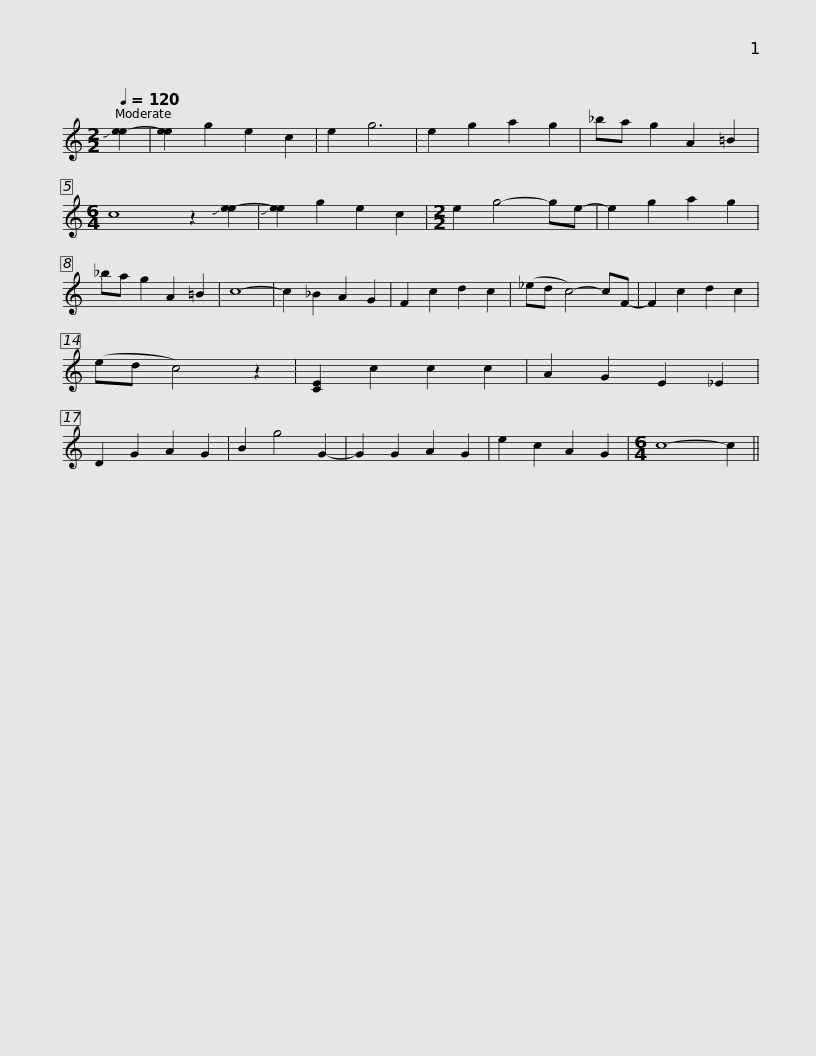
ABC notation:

X:1
L:1/8
Q:1/4=120
M:2/2
I:linebreak $
K:C
V:1 treble
V:1
 !slide![ee-]2 | [ee]2 g2 e2 c2 | e2 g6 | e2 g2 a2 g2 | _ba g2 A2 =B2 | %5
[M:6/4] c8 z2 !slide![e-e]2 | !slide![ee]2 g2 e2 c2 |[M:2/2] e2 g4- ge- | e2 g2 a2 g2 |$ _ba g2 A2 =B2 | %10
 c8- | c2 _B2 A2 G2 | F2 c2 d2 c2 | (_ed c4-) cF- | F2 c2 d2 c2 | %15
 (ed c4) z2 | [CE]2 c2 c2 c2 | A2 G2 E2 _E2 |$ D2 G2 A2 G2 | B2 g4 G2- | %20
 G2 G2 A2 G2 | e2 c2 A2 G2 |[M:6/4] c8- c2 || %23
